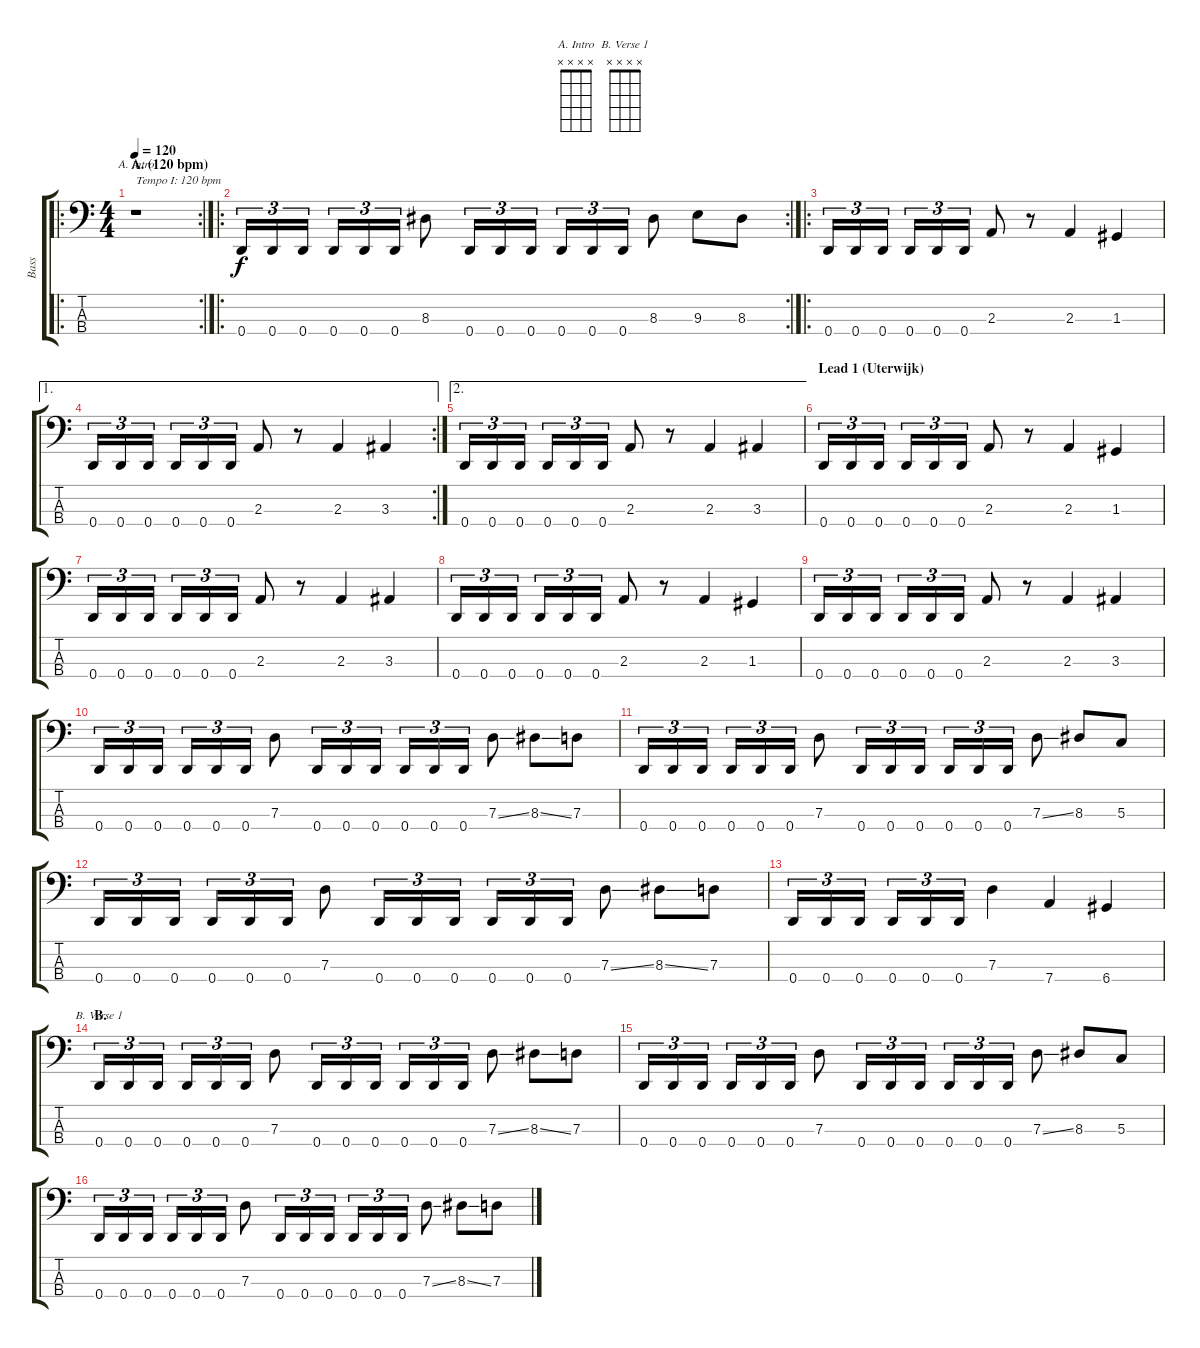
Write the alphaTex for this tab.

\track ("Bass " "Bass ") {instrument electricbassfinger}
\staff {score tabs}
\tuning (F2 C2 G1 D1) {hide}
\chord ("A. Intro" x x x x) {firstfret 0}
\chord ("B. Verse 1" x x x x) {firstfret 0}
\ro
\rc 2
\ts (4 4)
\section ("" "A. (120 bpm)")
\tempo 120
\clef f4
\ks c
r.1{ch "A. Intro" txt "Tempo I: 120 bpm " dy f instrument electricbassfinger} |
\ro
\rc 2
0.4.16{tu (3 2)} 0.4.16{tu (3 2)} 0.4.16{tu (3 2)} 0.4.16{tu (3 2)} 0.4.16{tu (3 2)} 0.4.16{tu (3 2)} 8.3.8 0.4.16{tu (3 2)} 0.4.16{tu (3 2)} 0.4.16{tu (3 2)} 0.4.16{tu (3 2)} 0.4.16{tu (3 2)} 0.4.16{tu (3 2)} 8.3.8 9.3.8 8.3.8 |
\ro
0.4.16{tu (3 2)} 0.4.16{tu (3 2)} 0.4.16{tu (3 2)} 0.4.16{tu (3 2)} 0.4.16{tu (3 2)} 0.4.16{tu (3 2)} 2.3.8 r.8 2.3.4 1.3.4 |
\ae 1
\rc 2
0.4.16{tu (3 2)} 0.4.16{tu (3 2)} 0.4.16{tu (3 2)} 0.4.16{tu (3 2)} 0.4.16{tu (3 2)} 0.4.16{tu (3 2)} 2.3.8 r.8 2.3.4 3.3.4 |
\ae 2
0.4.16{tu (3 2)} 0.4.16{tu (3 2)} 0.4.16{tu (3 2)} 0.4.16{tu (3 2)} 0.4.16{tu (3 2)} 0.4.16{tu (3 2)} 2.3.8 r.8 2.3.4 3.3.4 |
\section ("" "Lead 1 (Uterwijk)")
0.4.16{tu (3 2)} 0.4.16{tu (3 2)} 0.4.16{tu (3 2)} 0.4.16{tu (3 2)} 0.4.16{tu (3 2)} 0.4.16{tu (3 2)} 2.3.8 r.8 2.3.4 1.3.4 |
0.4.16{tu (3 2)} 0.4.16{tu (3 2)} 0.4.16{tu (3 2)} 0.4.16{tu (3 2)} 0.4.16{tu (3 2)} 0.4.16{tu (3 2)} 2.3.8 r.8 2.3.4 3.3.4 |
0.4.16{tu (3 2)} 0.4.16{tu (3 2)} 0.4.16{tu (3 2)} 0.4.16{tu (3 2)} 0.4.16{tu (3 2)} 0.4.16{tu (3 2)} 2.3.8 r.8 2.3.4 1.3.4 |
0.4.16{tu (3 2)} 0.4.16{tu (3 2)} 0.4.16{tu (3 2)} 0.4.16{tu (3 2)} 0.4.16{tu (3 2)} 0.4.16{tu (3 2)} 2.3.8 r.8 2.3.4 3.3.4 |
0.4.16{tu (3 2)} 0.4.16{tu (3 2)} 0.4.16{tu (3 2)} 0.4.16{tu (3 2)} 0.4.16{tu (3 2)} 0.4.16{tu (3 2)} 7.3.8 0.4.16{tu (3 2)} 0.4.16{tu (3 2)} 0.4.16{tu (3 2)} 0.4.16{tu (3 2)} 0.4.16{tu (3 2)} 0.4.16{tu (3 2)} 7.3{ss}.8 8.3{ss}.8 7.3.8 |
0.4.16{tu (3 2)} 0.4.16{tu (3 2)} 0.4.16{tu (3 2)} 0.4.16{tu (3 2)} 0.4.16{tu (3 2)} 0.4.16{tu (3 2)} 7.3.8 0.4.16{tu (3 2)} 0.4.16{tu (3 2)} 0.4.16{tu (3 2)} 0.4.16{tu (3 2)} 0.4.16{tu (3 2)} 0.4.16{tu (3 2)} 7.3{ss}.8 8.3.8 5.3.8 |
0.4.16{tu (3 2)} 0.4.16{tu (3 2)} 0.4.16{tu (3 2)} 0.4.16{tu (3 2)} 0.4.16{tu (3 2)} 0.4.16{tu (3 2)} 7.3.8 0.4.16{tu (3 2)} 0.4.16{tu (3 2)} 0.4.16{tu (3 2)} 0.4.16{tu (3 2)} 0.4.16{tu (3 2)} 0.4.16{tu (3 2)} 7.3{ss}.8 8.3{ss}.8 7.3.8 |
0.4.16{tu (3 2)} 0.4.16{tu (3 2)} 0.4.16{tu (3 2)} 0.4.16{tu (3 2)} 0.4.16{tu (3 2)} 0.4.16{tu (3 2)} 7.3.4 7.4.4 6.4.4 |
\section ("" "B.")
0.4.16{tu (3 2) ch "B. Verse 1"} 0.4.16{tu (3 2)} 0.4.16{tu (3 2)} 0.4.16{tu (3 2)} 0.4.16{tu (3 2)} 0.4.16{tu (3 2)} 7.3.8 0.4.16{tu (3 2)} 0.4.16{tu (3 2)} 0.4.16{tu (3 2)} 0.4.16{tu (3 2)} 0.4.16{tu (3 2)} 0.4.16{tu (3 2)} 7.3{ss}.8 8.3{ss}.8 7.3.8 |
0.4.16{tu (3 2)} 0.4.16{tu (3 2)} 0.4.16{tu (3 2)} 0.4.16{tu (3 2)} 0.4.16{tu (3 2)} 0.4.16{tu (3 2)} 7.3.8 0.4.16{tu (3 2)} 0.4.16{tu (3 2)} 0.4.16{tu (3 2)} 0.4.16{tu (3 2)} 0.4.16{tu (3 2)} 0.4.16{tu (3 2)} 7.3{ss}.8 8.3.8 5.3.8 |
0.4.16{tu (3 2)} 0.4.16{tu (3 2)} 0.4.16{tu (3 2)} 0.4.16{tu (3 2)} 0.4.16{tu (3 2)} 0.4.16{tu (3 2)} 7.3.8 0.4.16{tu (3 2)} 0.4.16{tu (3 2)} 0.4.16{tu (3 2)} 0.4.16{tu (3 2)} 0.4.16{tu (3 2)} 0.4.16{tu (3 2)} 7.3{ss}.8 8.3{ss}.8 7.3.8
